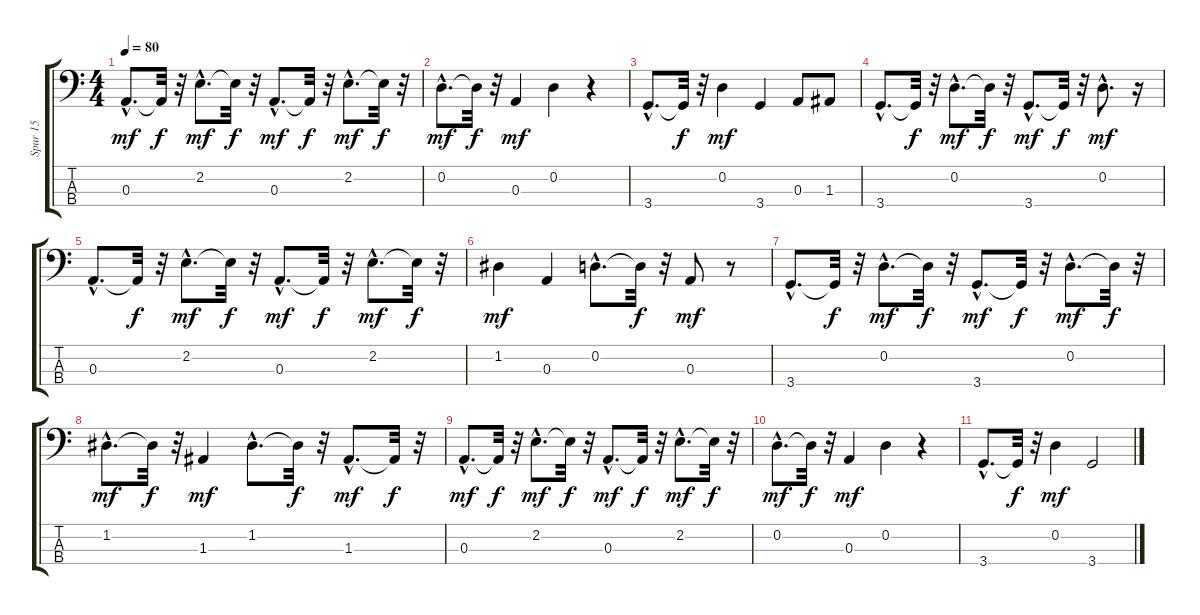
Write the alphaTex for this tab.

\track ("Spur 15" "Spur 15") {instrument electricbassfinger}
\staff {score tabs}
\tuning (G2 D2 A1 E1) {hide}
\ts (4 4)
\tempo 80
\clef f4
\ks c
0.3{hac}.8{d dy mf} 0.3{t}.32{dy f} r.32 2.2{hac}.8{d dy mf} 2.2{t}.32{dy f} r.32 0.3{hac}.8{d dy mf} 0.3{t}.32{dy f} r.32 2.2{hac}.8{d dy mf} 2.2{t}.32{dy f} r.32 |
0.2{hac}.8{d dy mf} 0.2{t}.32{dy f} r.32 0.3.4{dy mf} 0.2.4 r.4 |
3.4{hac}.8{d} 3.4{t}.32{dy f} r.32 0.2.4{dy mf} 3.4.4 0.3.8 1.3.8 |
3.4{hac}.8{d} 3.4{t}.32{dy f} r.32 0.2{hac}.8{d dy mf} 0.2{t}.32{dy f} r.32 3.4{hac}.8{d dy mf} 3.4{t}.32{dy f} r.32 0.2{hac}.8{d dy mf} r.16 |
0.3{hac}.8{d} 0.3{t}.32{dy f} r.32 2.2{hac}.8{d dy mf} 2.2{t}.32{dy f} r.32 0.3{hac}.8{d dy mf} 0.3{t}.32{dy f} r.32 2.2{hac}.8{d dy mf} 2.2{t}.32{dy f} r.32 |
1.2.4{dy mf} 0.3.4 0.2{hac}.8{d} 0.2{t}.32{dy f} r.32 0.3.8{dy mf} r.8 |
3.4{hac}.8{d} 3.4{t}.32{dy f} r.32 0.2{hac}.8{d dy mf} 0.2{t}.32{dy f} r.32 3.4{hac}.8{d dy mf} 3.4{t}.32{dy f} r.32 0.2{hac}.8{d dy mf} 0.2{t}.32{dy f} r.32 |
1.2{hac}.8{d dy mf} 1.2{t}.32{dy f} r.32 1.3.4{dy mf} 1.2{hac}.8{d} 1.2{t}.32{dy f} r.32 1.3{hac}.8{d dy mf} 1.3{t}.32{dy f} r.32 |
0.3{hac}.8{d dy mf} 0.3{t}.32{dy f} r.32 2.2{hac}.8{d dy mf} 2.2{t}.32{dy f} r.32 0.3{hac}.8{d dy mf} 0.3{t}.32{dy f} r.32 2.2{hac}.8{d dy mf} 2.2{t}.32{dy f} r.32 |
0.2{hac}.8{d dy mf} 0.2{t}.32{dy f} r.32 0.3.4{dy mf} 0.2.4 r.4 |
3.4{hac}.8{d} 3.4{t}.32{dy f} r.32 0.2.4{dy mf} 3.4.2
